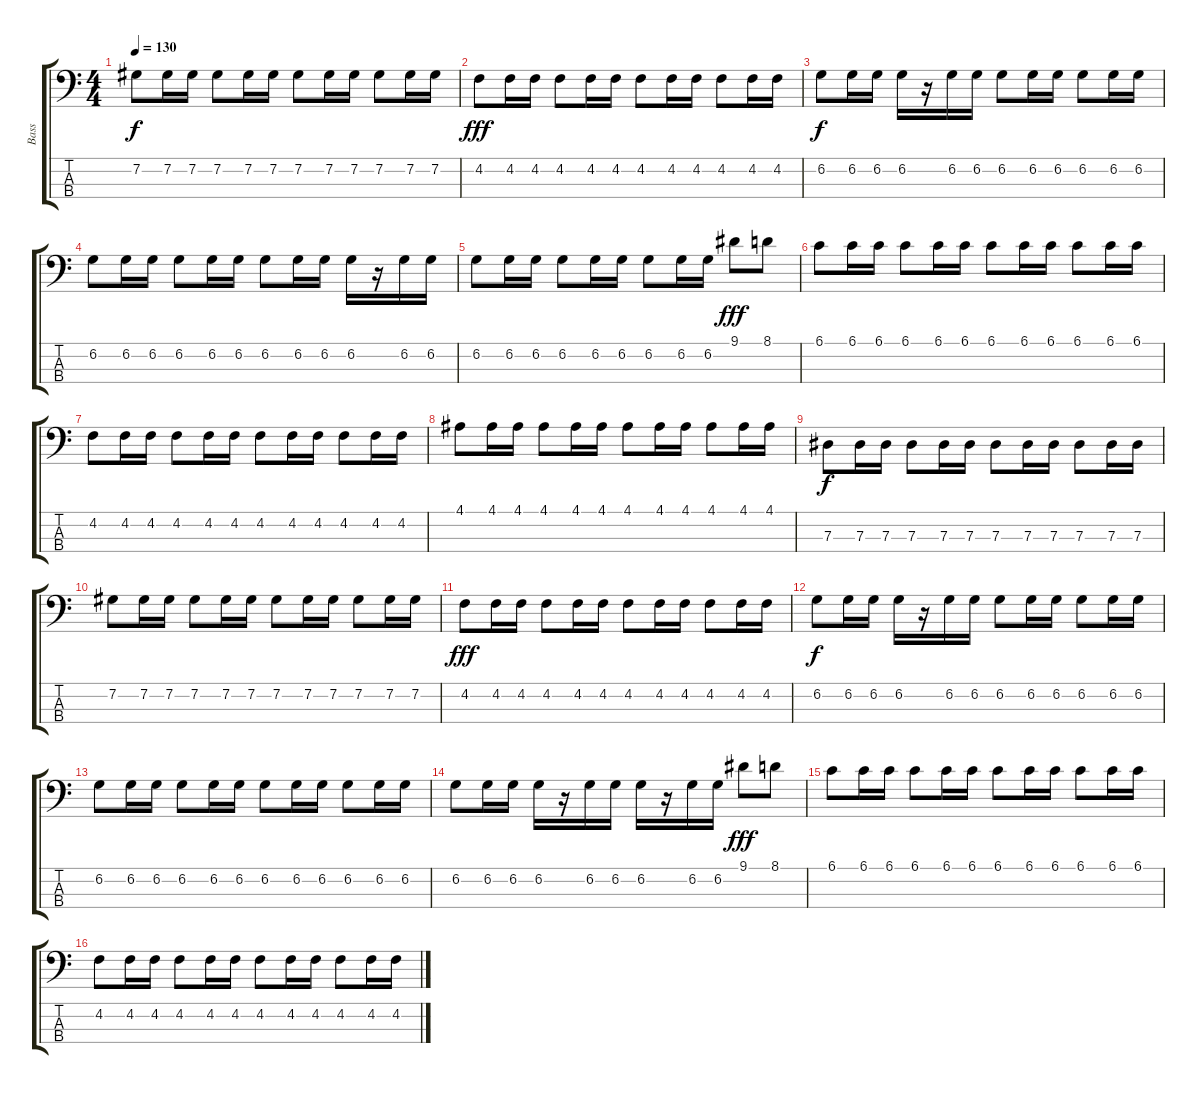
\track ("Bass            " "Bass      ") {instrument synthbass1}
\staff {score tabs}
\tuning (Gb2 Db2 Ab1 Eb1) {hide}
\ts (4 4)
\tempo 130
\clef f4
\ks c
7.2.8{dy f} 7.2.16 7.2.16 7.2.8 7.2.16 7.2.16 7.2.8 7.2.16 7.2.16 7.2.8 7.2.16 7.2.16 |
4.2.8{dy fff} 4.2.16 4.2.16 4.2.8 4.2.16 4.2.16 4.2.8 4.2.16 4.2.16 4.2.8 4.2.16 4.2.16 |
6.2.8{dy f} 6.2.16 6.2.16 6.2.16 r.16 6.2.16 6.2.16 6.2.8 6.2.16 6.2.16 6.2.8 6.2.16 6.2.16 |
6.2.8 6.2.16 6.2.16 6.2.8 6.2.16 6.2.16 6.2.8 6.2.16 6.2.16 6.2.16 r.16 6.2.16 6.2.16 |
6.2.8 6.2.16 6.2.16 6.2.8 6.2.16 6.2.16 6.2.8 6.2.16 6.2.16 9.1.8{dy fff} 8.1.8 |
6.1.8 6.1.16 6.1.16 6.1.8 6.1.16 6.1.16 6.1.8 6.1.16 6.1.16 6.1.8 6.1.16 6.1.16 |
4.2.8 4.2.16 4.2.16 4.2.8 4.2.16 4.2.16 4.2.8 4.2.16 4.2.16 4.2.8 4.2.16 4.2.16 |
4.1.8 4.1.16 4.1.16 4.1.8 4.1.16 4.1.16 4.1.8 4.1.16 4.1.16 4.1.8 4.1.16 4.1.16 |
7.3.8{dy f} 7.3.16 7.3.16 7.3.8 7.3.16 7.3.16 7.3.8 7.3.16 7.3.16 7.3.8 7.3.16 7.3.16 |
7.2.8 7.2.16 7.2.16 7.2.8 7.2.16 7.2.16 7.2.8 7.2.16 7.2.16 7.2.8 7.2.16 7.2.16 |
4.2.8{dy fff} 4.2.16 4.2.16 4.2.8 4.2.16 4.2.16 4.2.8 4.2.16 4.2.16 4.2.8 4.2.16 4.2.16 |
6.2.8{dy f} 6.2.16 6.2.16 6.2.16 r.16 6.2.16 6.2.16 6.2.8 6.2.16 6.2.16 6.2.8 6.2.16 6.2.16 |
6.2.8 6.2.16 6.2.16 6.2.8 6.2.16 6.2.16 6.2.8 6.2.16 6.2.16 6.2.8 6.2.16 6.2.16 |
6.2.8 6.2.16 6.2.16 6.2.16 r.16 6.2.16 6.2.16 6.2.16 r.16 6.2.16 6.2.16 9.1.8{dy fff} 8.1.8 |
6.1.8 6.1.16 6.1.16 6.1.8 6.1.16 6.1.16 6.1.8 6.1.16 6.1.16 6.1.8 6.1.16 6.1.16 |
4.2.8 4.2.16 4.2.16 4.2.8 4.2.16 4.2.16 4.2.8 4.2.16 4.2.16 4.2.8 4.2.16 4.2.16
